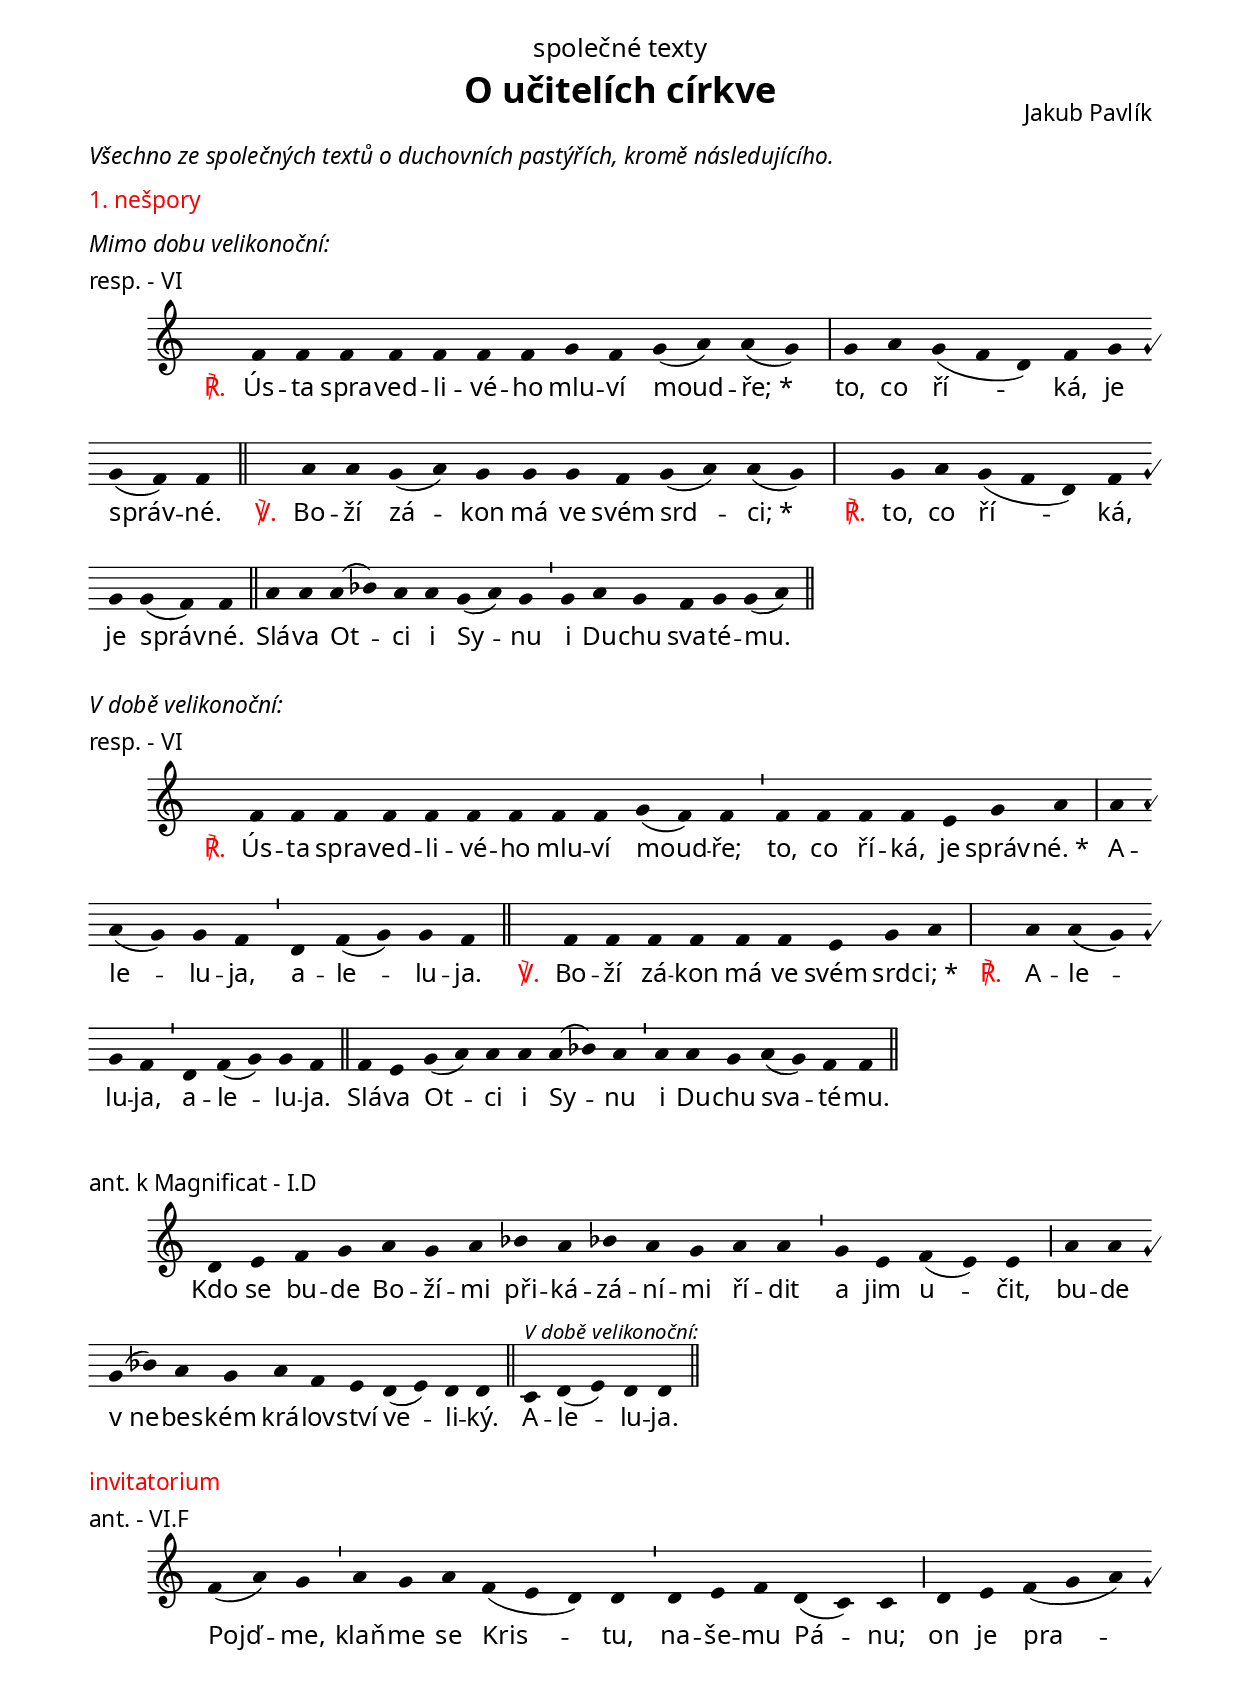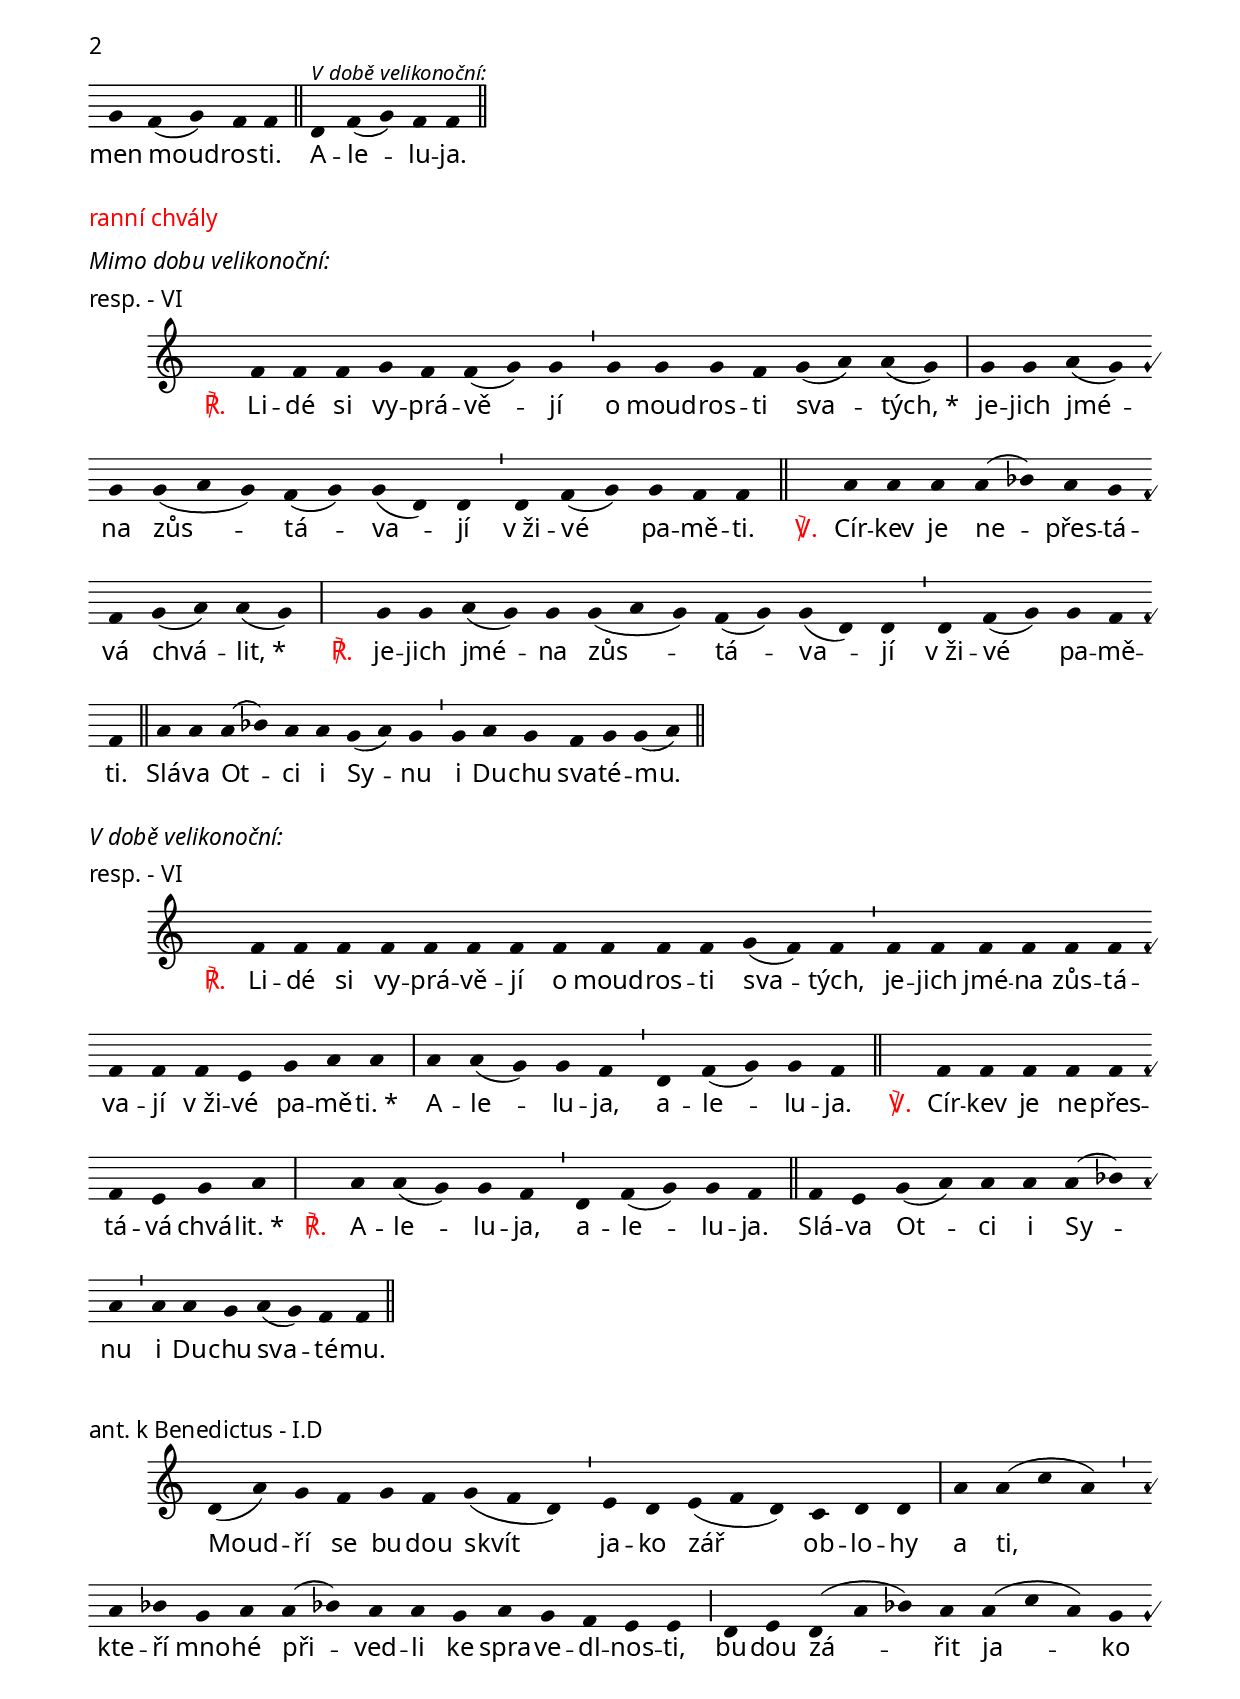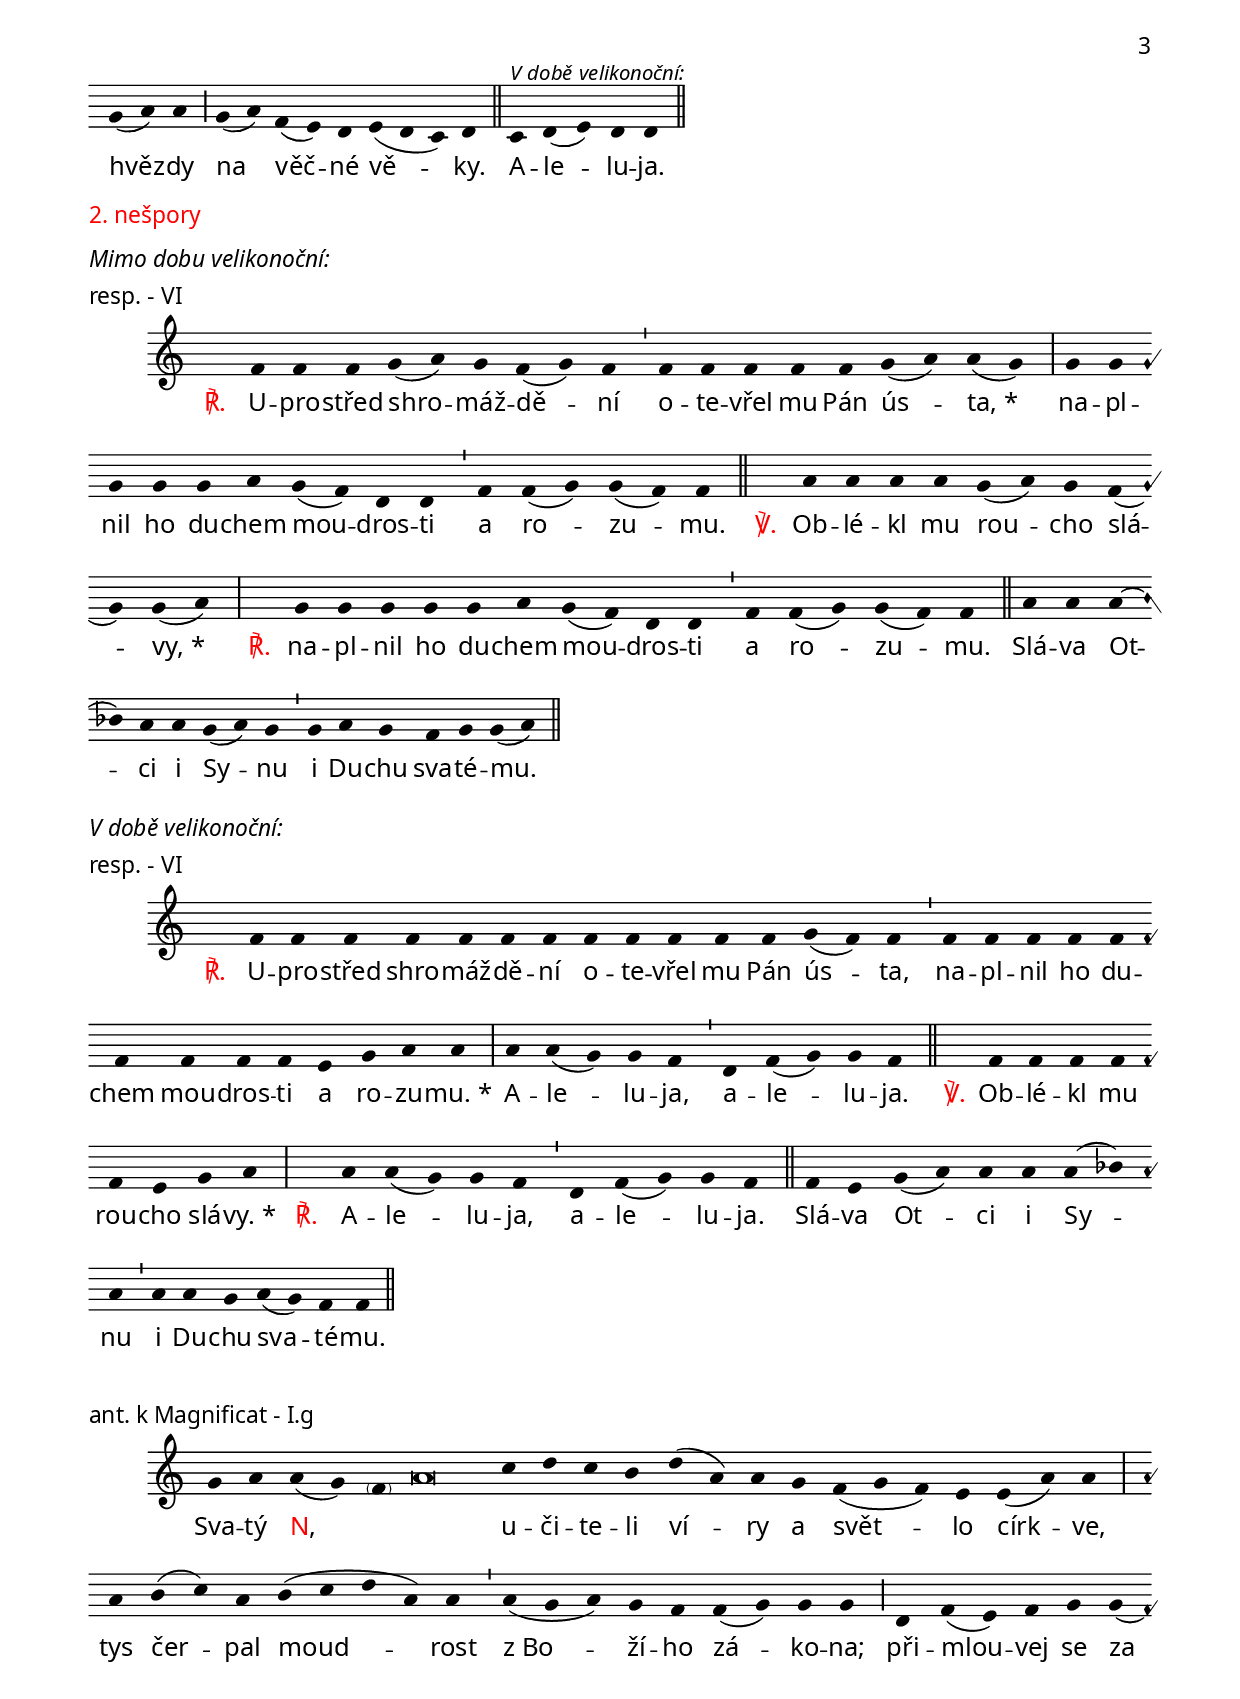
\version "2.16.0"

\include "../spolecne.ly"
\include "../dilyresponsorii.ly"

\header {
  title = \markup\titleCommune "O učitelích církve"
  composer = "Jakub Pavlík"
}

\markup\justify\italic{
  Všechno ze společných textů o duchovních pastýřích, kromě následujícího.
}

\markup {\nadpisHodinka {"1. nešpory"}}

\markup\italic{Mimo dobu velikonoční:}

\score {
  \relative c' {
    \choralniRezim
    
    % R
    \neviditelna f
    f4 f f f f f f g f g( a) a( g) \barMax
    g a g( f d) f g g( f) f \barFinalis
    % V
    \neviditelna a
    a a g( a) g g g f g( a) a( g) \barMax
    % R
    \neviditelna a
    g a g( f d) f g g( f) f \barFinalis
    % Slava
    \respVIdoxologie \barFinalis
  }
  \addlyrics {
    \Response Ús -- ta spra -- ved -- li -- vé -- ho mlu -- ví moud -- ře;_*
    to, co ří -- ká, je správ -- né.
    \Verse Bo -- ží zá -- kon má ve svém srd -- ci;_*
    \Response to, co ří -- ká, je správ -- né.
    \textRespDoxologie
  }
  \header {
    quid = "resp."
    modus = "VI"
    id = ""
    piece = \markup {\sestavTitulekResp}
  }
}

\markup\italic{V době velikonoční:}

\score {
  \relative c' {
    \choralniRezim
    
    % R
    \neviditelna f
    f4 f f f f f f f f g( f) f \barMin 
    f f f f e g a \barMax
    \respVIalelujaResponsum \barFinalis
    % V
    \neviditelna f
    f f f f f f e g a \barMax
    % R
    \neviditelna a
    \respVIalelujaResponsum \barFinalis
    % Slava
    \respVIalelujaDoxologie \barFinalis
  }
  \addlyrics {
    \Response Ús -- ta spra -- ved -- li -- vé -- ho mlu -- ví moud -- ře;
    to, co ří -- ká, je správ -- né._* \textRespAleluja
    \Verse Bo -- ží zá -- kon má ve svém srd -- ci;_*
    \Response \textRespAleluja
    \textRespDoxologie
  }
  \header {
    quid = "resp."
    modus = "VI"
    id = ""
    piece = \markup {\sestavTitulekResp}
  }
} 

\score {
  \relative c' {
    \choralniRezim
    d e f g a g a bes a bes a g a a \barMin
    g e f( e) e \barMaior
    a a g( bes) a g a f e d( e) d d \barFinalis
    
    c^\markup\rubrVelikAleluja d( e) d d \barFinalis
  }
  \addlyrics {
    Kdo se bu -- de Bo -- ží -- mi při -- ká -- zá -- ní -- mi ří -- dit
    a jim u -- čit,
    bu -- de v_ne -- bes -- kém krá -- lov -- ství ve -- li -- ký.
    
    A -- le -- lu -- ja.
  }
  \header {
    quid = "ant. k Magnificat"
    modus = "I"
    differentia = "D" 
    psalmus = ""
    id = ""
    piece = \markup {\sestavTitulekBezZalmu}
  }
}

\markup {\nadpisHodinka {"invitatorium"}}

\score {
  \relative c' {
    \choralniRezim
    f4( a) g \barMin a g a f( e d) d \barMin
    d e f d( c) c \barMaior
    d e f( g a) g f( g) f f \barFinalis
    
    d^\markup\rubrVelikAleluja f( g) f f \barFinalis
  }
  \addlyrics {
    Pojď -- me, klaň -- me se Kris -- tu,
    na -- še -- mu Pá -- nu;
    on je pra -- men moud -- ros -- ti.
    
    A -- le -- lu -- ja.
  }
  \header {
    quid = "ant."
    modus = "VI"
    differentia = "F" 
    psalmus = ""
    id = ""
    piece = \markup {\sestavTitulekBezZalmu}
  }
}

\markup {\nadpisHodinka {"ranní chvály"}}

\markup\italic{Mimo dobu velikonoční:}

\score {
  \relative c' {
    \choralniRezim
    
    % R
    \neviditelna f
    f4 f f g f f( g) g \barMin g g g f g( a) a( g) \barMax
    g g a( g) g 
    g( a g) f( g) g( d) d \barMin d f( g) g f f \barFinalis
    % V
    \neviditelna a
    a4 a a a( bes) a g f g( a) a( g) \barMax
    % R
    \neviditelna a
    g g a( g) g 
    g( a g) f( g) g( d) d \barMin d f( g) g f f \barFinalis
    % Slava
    \respVIdoxologie \barFinalis
  }
  \addlyrics {
    \Response Li -- dé si vy -- prá -- vě -- jí o moud -- ros -- ti sva -- tých,_*
    je -- jich jmé -- na zůs -- tá -- va -- jí v_ži -- vé pa -- mě -- ti.
    \Verse Cír -- kev je ne -- přes -- tá -- vá chvá -- lit,_*
    \Response je -- jich jmé -- na zůs -- tá -- va -- jí v_ži -- vé pa -- mě -- ti.
    \textRespDoxologie
  }
  \header {
    quid = "resp."
    modus = "VI"
    id = ""
    fons = "Cyril a Metoděj, r.ch."
    piece = \markup {\sestavTitulekResp}
  }
}

\markup\italic{V době velikonoční:}

\score {
  \relative c' {
    \choralniRezim
    
    % R
    \neviditelna f
    f4 f f f f f f f f f f g( f) f \barMin
    f f f f f f f f f e g a a \barMax
    \respVIalelujaResponsum \barFinalis
    % V
    \neviditelna f
    f f f f f f e g a \barMax
    % R
    \neviditelna a
    \respVIalelujaResponsum \barFinalis
    % Slava
    \respVIalelujaDoxologie \barFinalis
  }
  \addlyrics {
    \Response Li -- dé si vy -- prá -- vě -- jí o moud -- ros -- ti sva -- tých,
    je -- jich jmé -- na zůs -- tá -- va -- jí v_ži -- vé pa -- mě -- ti._* \textRespAleluja
    \Verse Cír -- kev je ne -- přes -- tá -- vá chvá -- lit._*
    \Response \textRespAleluja
    \textRespDoxologie
  }
  \header {
    quid = "resp."
    modus = "VI"
    id = ""
    piece = \markup {\sestavTitulekResp}
  }
} 

\score {
  \relative c' {
    \choralniRezim
    d4( a') g f g f g( f d) \barMin e d e( f d) c d d \barMax
    a'4 a( c a) \barMin a bes g a a( bes) a a g a g f e e \barMaior
    d e d( a' bes) a a( c a) g g( a) a \barMaior
    g( a) f( e) d e( d c) d \barFinalis
    
    c^\markup\rubrVelikAleluja d( e) d d \barFinalis
  }
  \addlyrics {
    Moud -- ří se bu -- dou skvít ja -- ko zář ob -- lo -- hy
    a ti, kte -- ří mno -- hé při -- ved -- li ke spra -- ve -- dl -- nos -- ti,
    bu -- dou zá -- řit ja -- ko hvěz -- dy
    na věč -- né vě -- ky.
    
    A -- le -- lu -- ja.
  }
  \header {
    quid = "ant. k Benedictus"
    modus = "I"
    differentia = "D" 
    psalmus = ""
    id = ""
    piece = \markup {\sestavTitulekBezZalmu}
  }
}

\markup {\nadpisHodinka {"2. nešpory"}}

\markup\italic{Mimo dobu velikonoční:}

\score {
  \relative c' {
    \choralniRezim
    
    % R
    \neviditelna f
    f4 f f g( a) g f( g) f \barMin
    f f f f f g( a) a( g) \barMax
    g g g g g a g( f) d d \barMin f f( g) g( f) f \barFinalis
    % V
    \neviditelna a
    a4 a a a g( a) g f( g) g( a) \barMax
    % R
    \neviditelna a
    g g g g g a g( f) d d \barMin f f( g) g( f) f \barFinalis
    % Slava
    \respVIdoxologie \barFinalis
  }
  \addlyrics {
    \Response U -- pro -- střed shro -- máž -- dě -- ní 
    o -- te -- vřel mu Pán ús -- ta,_*
    na -- pl -- nil ho du -- chem mou -- dros -- ti a ro -- zu -- mu.
    \Verse Ob -- lé -- kl mu rou -- cho slá -- vy,_*
    \Response na -- pl -- nil ho du -- chem mou -- dros -- ti a ro -- zu -- mu.
    \textRespDoxologie
  }
  \header {
    quid = "resp."
    modus = "VI"
    id = ""
    piece = \markup {\sestavTitulekResp}
  }
}

\markup\italic{V době velikonoční:}

\score {
  \relative c' {
    \choralniRezim
    
    % R
    \neviditelna f
    f4 f f f f f f f f f f f g( f) f \barMin
    f f f f f f f f f e g a a \barMax
    \respVIalelujaResponsum \barFinalis
    % V
    \neviditelna f
    f4 f f f f e g a \barMax
    % R
    \neviditelna a
    \respVIalelujaResponsum \barFinalis
    % Slava
    \respVIalelujaDoxologie \barFinalis
  }
  \addlyrics {
    \Response U -- pro -- střed shro -- máž -- dě -- ní 
    o -- te -- vřel mu Pán ús -- ta,
    na -- pl -- nil ho du -- chem mou -- dros -- ti a ro -- zu -- mu._* \textRespAleluja
    \Verse Ob -- lé -- kl mu rou -- cho slá -- vy._*
    \Response \textRespAleluja
    \textRespDoxologie
  }
  \header {
    quid = "resp."
    modus = "VI"
    id = ""
    piece = \markup {\sestavTitulekResp}
  }
} 

\score {
  \relative c'' {
    \choralniRezim
    g4 a
    \bar ":" a( g) \parenthesize f a\breve \bar ":"
    c4 d c b d( a) a g f( g f) e e( a) a \barMax
    a b( c) a b( c d a) a \barMin a( g a) g f f( g) g g \barMaior
    d f( e) f g g( f e) d \barMin f f d c c( d) d \barFinalis
  }
  \addlyrics {
    Sva -- tý 
    \markup\concat{\with-color #red {N} , } \skip 1 \skip 1
    u -- či -- te -- li ví -- ry a svět -- lo círk -- ve,
    tys čer -- pal moud -- rost z_Bo -- ží -- ho zá -- ko -- na;
    při -- mlou -- vej se za nás u Bo -- ží -- ho Sy -- na.
    
    A -- le -- lu -- ja.
  }
  \header {
    quid = "ant. k Magnificat"
    modus = "I"
    differentia = "g" 
    psalmus = ""
    id = ""
    piece = \markup {\sestavTitulekBezZalmu}
  }
}